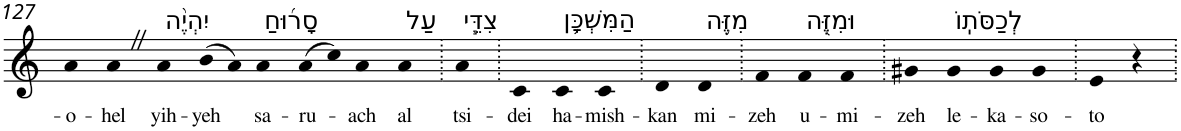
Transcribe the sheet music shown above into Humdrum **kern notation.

**kern	**text
*part1	*part1
*staff1	*staff1
*I"Piano	*
*I'Pno	*
!!LO:PB:g=z
*clefG2	*
*k[]	*
=127	=127
!	!LO:LY:b
4a	-o-
!	!LO:LY:b
4aZ	-hel
!LO:TX:a:t=יִהְיֶ֨ה	!
!	!LO:LY:b
4a	yih-
!	!LO:LY:b
(8b	-yeh
8a)	.
!LO:TX:a:t=סָר֜וּחַ	!
!	!LO:LY:b
4a	sa-
!	!LO:LY:b
(8a	-ru-
8cc)	.
!	!LO:LY:b
4a	-ach
!LO:TX:a:t=עַל	!
!	!LO:LY:b
4a	al
=128.	=128.
!LO:TX:a:t=צִדֵּ֧י	!
!	!LO:LY:b
4a	tsi-
=129.	=129.
!	!LO:LY:b
4c	-dei
!LO:TX:a:t=הַמִּשְׁכָּ֛ן	!
!	!LO:LY:b
4c	ha-
!	!LO:LY:b
4c	-mish-
=130.	=130.
!	!LO:LY:b
4d	-kan
!LO:TX:a:t=מִזֶּ֥ה	!
!	!LO:LY:b
4d	mi-
=131.	=131.
!	!LO:LY:b
4f	-zeh
!LO:TX:a:t=וּמִזֶּ֖ה	!
!	!LO:LY:b
4f	u-
!	!LO:LY:b
4f	-mi-
=132.	=132.
!	!LO:LY:b
4g#X	-zeh
!LO:TX:a:t=לְכַסֹּתֽוֹ	!
!	!LO:LY:b
4g#	le-
!	!LO:LY:b
4g#	-ka-
!	!LO:LY:b
4g#	-so-
=133.	=133.
!	!LO:LY:b
4e	-to
4r	.
=.	=.
*-	*-
